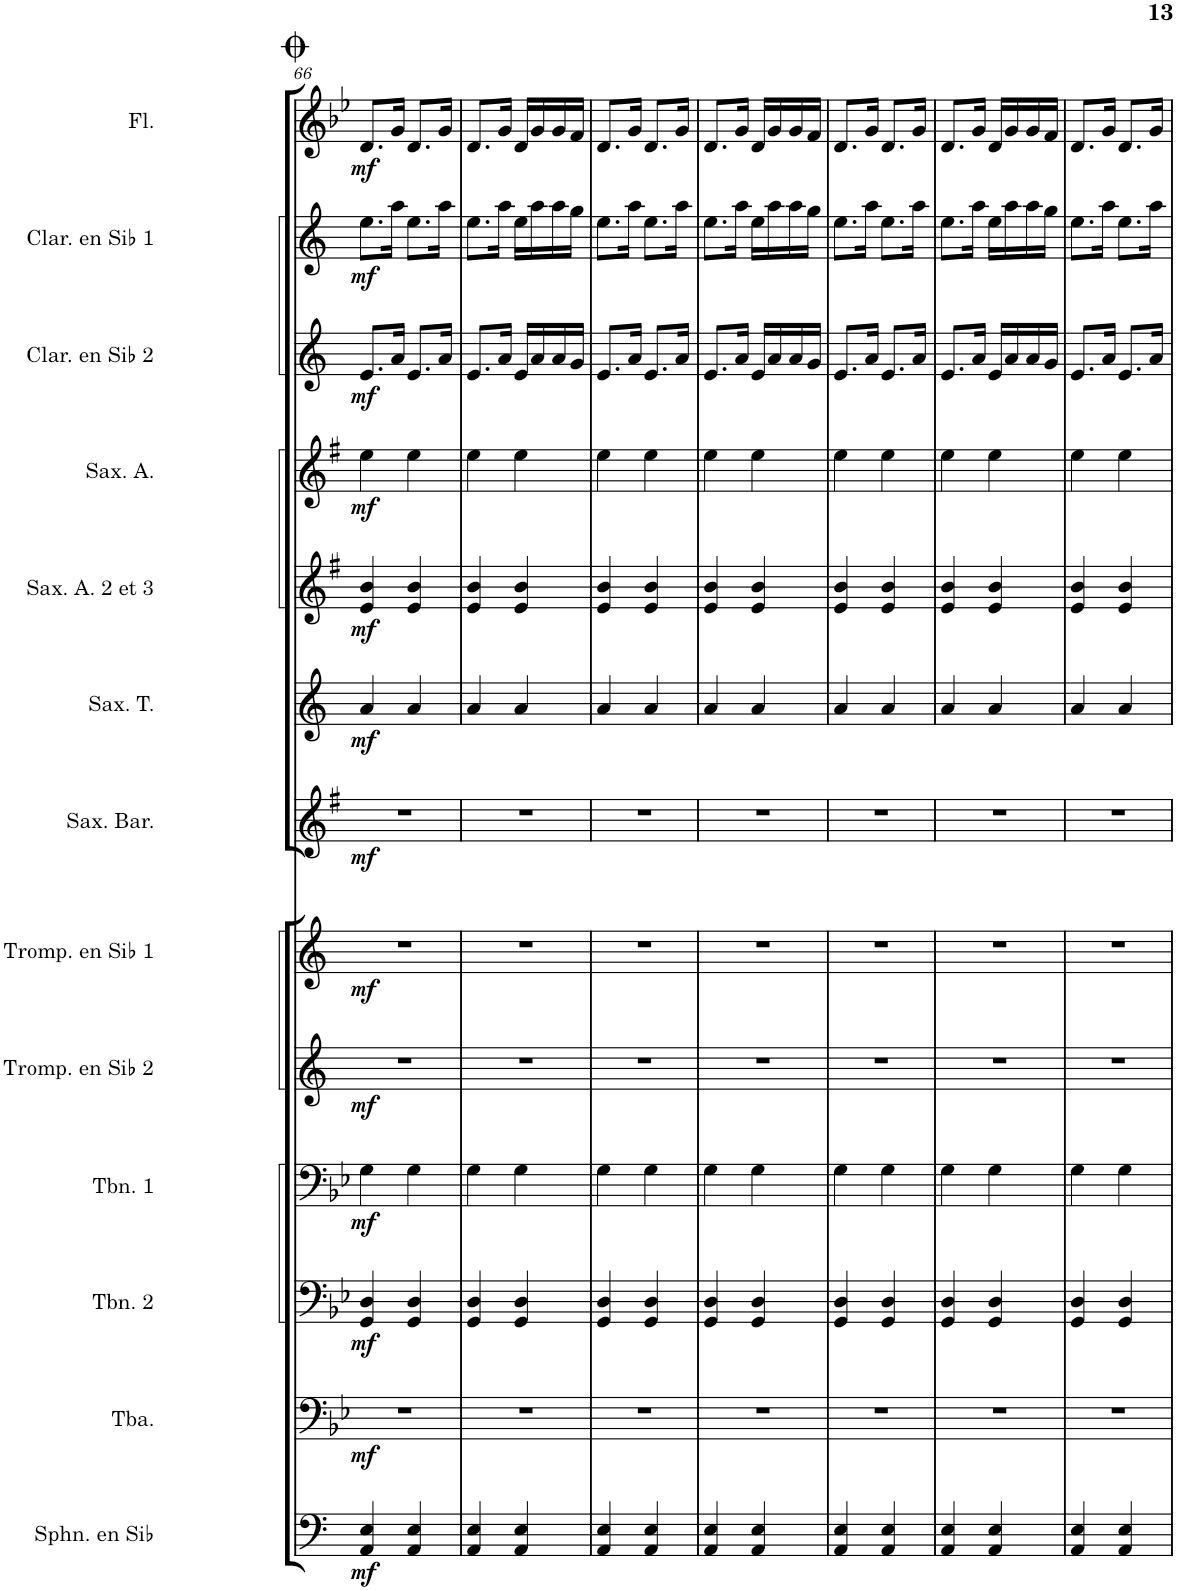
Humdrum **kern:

**kern	**dynam	**kern	**dynam	**kern	**dynam	**kern	**dynam	**kern	**dynam	**kern	**dynam	**kern	**dynam	**kern	**dynam	**kern	**dynam	**kern	**dynam	**kern	**dynam	**kern	**dynam	**kern	**dynam
*part13	*part13	*part12	*part12	*part11	*part11	*part10	*part10	*part9	*part9	*part8	*part8	*part7	*part7	*part6	*part6	*part5	*part5	*part4	*part4	*part3	*part3	*part2	*part2	*part1	*part1
*staff13	*staff13	*staff12	*staff12	*staff11	*staff11	*staff10	*staff10	*staff9	*staff9	*staff8	*staff8	*staff7	*staff7	*staff6	*staff6	*staff5	*staff5	*staff4	*staff4	*staff3	*staff3	*staff2	*staff2	*staff1	*staff1
*I"Sousaphone en Sib	*	*I"Tuba	*	*I"Trombone 2	*	*I"Trombone 1	*	*I"Trompette en Sib 2	*	*I"Trompette en Sib 1	*	*I"Saxophone Baryton	*	*I"Saxophone Ténor	*	*I"Saxophone Alto 2 et 3	*	*I"Saxophone Alto	*	*I"Clarinette en Sib 2	*	*I"Clarinette en Sib 1	*	*I"Flûte	*
*I'Sphn. en Sib	*	*I'Tba.	*	*I'Tbn. 2	*	*I'Tbn. 1	*	*I'Tromp. en Sib 2	*	*I'Tromp. en Sib 1	*	*I'Sax. Bar.	*	*I'Sax. T.	*	*I'Sax. A. 2 et 3	*	*I'Sax. A.	*	*I'Clar. en Sib 2	*	*I'Clar. en Sib 1	*	*I'Fl.	*
!!LO:PB:g=z
*clefF4	*	*clefF4	*	*clefF4	*	*clefF4	*	*clefG2	*	*clefG2	*	*clefG2	*	*clefG2	*	*clefG2	*	*clefG2	*	*clefG2	*	*clefG2	*	*clefG2	*
*Trd8c14	*	*	*	*	*	*	*	*Trd1c2	*	*Trd1c2	*	*Trd12c21	*	*Trd8c14	*	*Trd5c9	*	*Trd5c9	*	*Trd1c2	*	*Trd1c2	*	*	*
*k[]	*	*k[b-e-]	*	*k[b-e-]	*	*k[b-e-]	*	*k[]	*	*k[]	*	*k[f#]	*	*k[]	*	*k[f#]	*	*k[f#]	*	*k[]	*	*k[]	*	*k[b-e-]	*
*M2/4	*	*M2/4	*	*M2/4	*	*M2/4	*	*M2/4	*	*M2/4	*	*M2/4	*	*M2/4	*	*M2/4	*	*M2/4	*	*M2/4	*	*M2/4	*	*M2/4	*
=66	=66	=66	=66	=66	=66	=66	=66	=66	=66	=66	=66	=66	=66	=66	=66	=66	=66	=66	=66	=66	=66	=66	=66	=66	=66
!	!LO:DY:b	!	!LO:DY:b	!	!LO:DY:b	!	!LO:DY:b	!	!LO:DY:b	!	!LO:DY:b	!	!LO:DY:b	!	!LO:DY:b	!	!LO:DY:b	!	!LO:DY:b	!	!LO:DY:b	!	!LO:DY:b	!	!LO:DY:b
4AA/ 4E/	mf	2r	mf	4GG/ 4D/	mf	4G\	mf	2r	mf	2r	mf	2r	mf	4a/	mf	4e/ 4b/	mf	4ee\	mf	8.e/L	mf	8.ee\L	mf	8.d/L	mf
.	.	.	.	.	.	.	.	.	.	.	.	.	.	.	.	.	.	.	.	16a/Jk	.	16aa\Jk	.	16g/Jk	.
4AA/ 4E/	.	.	.	4GG/ 4D/	.	4G\	.	.	.	.	.	.	.	4a/	.	4e/ 4b/	.	4ee\	.	8.e/L	.	8.ee\L	.	8.d/L	.
.	.	.	.	.	.	.	.	.	.	.	.	.	.	.	.	.	.	.	.	16a/Jk	.	16aa\Jk	.	16g/Jk	.
=67	=67	=67	=67	=67	=67	=67	=67	=67	=67	=67	=67	=67	=67	=67	=67	=67	=67	=67	=67	=67	=67	=67	=67	=67	=67
4AA/ 4E/	.	2r	.	4GG/ 4D/	.	4G\	.	2r	.	2r	.	2r	.	4a/	.	4e/ 4b/	.	4ee\	.	8.e/L	.	8.ee\L	.	8.d/L	.
.	.	.	.	.	.	.	.	.	.	.	.	.	.	.	.	.	.	.	.	16a/Jk	.	16aa\Jk	.	16g/Jk	.
4AA/ 4E/	.	.	.	4GG/ 4D/	.	4G\	.	.	.	.	.	.	.	4a/	.	4e/ 4b/	.	4ee\	.	16e/LL	.	16ee\LL	.	16d/LL	.
.	.	.	.	.	.	.	.	.	.	.	.	.	.	.	.	.	.	.	.	16a/	.	16aa\	.	16g/	.
.	.	.	.	.	.	.	.	.	.	.	.	.	.	.	.	.	.	.	.	16a/	.	16aa\	.	16g/	.
.	.	.	.	.	.	.	.	.	.	.	.	.	.	.	.	.	.	.	.	16g/JJ	.	16gg\JJ	.	16f/JJ	.
=68	=68	=68	=68	=68	=68	=68	=68	=68	=68	=68	=68	=68	=68	=68	=68	=68	=68	=68	=68	=68	=68	=68	=68	=68	=68
4AA/ 4E/	.	2r	.	4GG/ 4D/	.	4G\	.	2r	.	2r	.	2r	.	4a/	.	4e/ 4b/	.	4ee\	.	8.e/L	.	8.ee\L	.	8.d/L	.
.	.	.	.	.	.	.	.	.	.	.	.	.	.	.	.	.	.	.	.	16a/Jk	.	16aa\Jk	.	16g/Jk	.
4AA/ 4E/	.	.	.	4GG/ 4D/	.	4G\	.	.	.	.	.	.	.	4a/	.	4e/ 4b/	.	4ee\	.	8.e/L	.	8.ee\L	.	8.d/L	.
.	.	.	.	.	.	.	.	.	.	.	.	.	.	.	.	.	.	.	.	16a/Jk	.	16aa\Jk	.	16g/Jk	.
=69	=69	=69	=69	=69	=69	=69	=69	=69	=69	=69	=69	=69	=69	=69	=69	=69	=69	=69	=69	=69	=69	=69	=69	=69	=69
4AA/ 4E/	.	2r	.	4GG/ 4D/	.	4G\	.	2r	.	2r	.	2r	.	4a/	.	4e/ 4b/	.	4ee\	.	8.e/L	.	8.ee\L	.	8.d/L	.
.	.	.	.	.	.	.	.	.	.	.	.	.	.	.	.	.	.	.	.	16a/Jk	.	16aa\Jk	.	16g/Jk	.
4AA/ 4E/	.	.	.	4GG/ 4D/	.	4G\	.	.	.	.	.	.	.	4a/	.	4e/ 4b/	.	4ee\	.	16e/LL	.	16ee\LL	.	16d/LL	.
.	.	.	.	.	.	.	.	.	.	.	.	.	.	.	.	.	.	.	.	16a/	.	16aa\	.	16g/	.
.	.	.	.	.	.	.	.	.	.	.	.	.	.	.	.	.	.	.	.	16a/	.	16aa\	.	16g/	.
.	.	.	.	.	.	.	.	.	.	.	.	.	.	.	.	.	.	.	.	16g/JJ	.	16gg\JJ	.	16f/JJ	.
=70	=70	=70	=70	=70	=70	=70	=70	=70	=70	=70	=70	=70	=70	=70	=70	=70	=70	=70	=70	=70	=70	=70	=70	=70	=70
4AA/ 4E/	.	2r	.	4GG/ 4D/	.	4G\	.	2r	.	2r	.	2r	.	4a/	.	4e/ 4b/	.	4ee\	.	8.e/L	.	8.ee\L	.	8.d/L	.
.	.	.	.	.	.	.	.	.	.	.	.	.	.	.	.	.	.	.	.	16a/Jk	.	16aa\Jk	.	16g/Jk	.
4AA/ 4E/	.	.	.	4GG/ 4D/	.	4G\	.	.	.	.	.	.	.	4a/	.	4e/ 4b/	.	4ee\	.	8.e/L	.	8.ee\L	.	8.d/L	.
.	.	.	.	.	.	.	.	.	.	.	.	.	.	.	.	.	.	.	.	16a/Jk	.	16aa\Jk	.	16g/Jk	.
=71	=71	=71	=71	=71	=71	=71	=71	=71	=71	=71	=71	=71	=71	=71	=71	=71	=71	=71	=71	=71	=71	=71	=71	=71	=71
4AA/ 4E/	.	2r	.	4GG/ 4D/	.	4G\	.	2r	.	2r	.	2r	.	4a/	.	4e/ 4b/	.	4ee\	.	8.e/L	.	8.ee\L	.	8.d/L	.
.	.	.	.	.	.	.	.	.	.	.	.	.	.	.	.	.	.	.	.	16a/Jk	.	16aa\Jk	.	16g/Jk	.
4AA/ 4E/	.	.	.	4GG/ 4D/	.	4G\	.	.	.	.	.	.	.	4a/	.	4e/ 4b/	.	4ee\	.	16e/LL	.	16ee\LL	.	16d/LL	.
.	.	.	.	.	.	.	.	.	.	.	.	.	.	.	.	.	.	.	.	16a/	.	16aa\	.	16g/	.
.	.	.	.	.	.	.	.	.	.	.	.	.	.	.	.	.	.	.	.	16a/	.	16aa\	.	16g/	.
.	.	.	.	.	.	.	.	.	.	.	.	.	.	.	.	.	.	.	.	16g/JJ	.	16gg\JJ	.	16f/JJ	.
=72	=72	=72	=72	=72	=72	=72	=72	=72	=72	=72	=72	=72	=72	=72	=72	=72	=72	=72	=72	=72	=72	=72	=72	=72	=72
4AA/ 4E/	.	2r	.	4GG/ 4D/	.	4G\	.	2r	.	2r	.	2r	.	4a/	.	4e/ 4b/	.	4ee\	.	8.e/L	.	8.ee\L	.	8.d/L	.
.	.	.	.	.	.	.	.	.	.	.	.	.	.	.	.	.	.	.	.	16a/Jk	.	16aa\Jk	.	16g/Jk	.
4AA/ 4E/	.	.	.	4GG/ 4D/	.	4G\	.	.	.	.	.	.	.	4a/	.	4e/ 4b/	.	4ee\	.	8.e/L	.	8.ee\L	.	8.d/L	.
.	.	.	.	.	.	.	.	.	.	.	.	.	.	.	.	.	.	.	.	16a/Jk	.	16aa\Jk	.	16g/Jk	.
=	=	=	=	=	=	=	=	=	=	=	=	=	=	=	=	=	=	=	=	=	=	=	=	=	=
*-	*-	*-	*-	*-	*-	*-	*-	*-	*-	*-	*-	*-	*-	*-	*-	*-	*-	*-	*-	*-	*-	*-	*-	*-	*-
